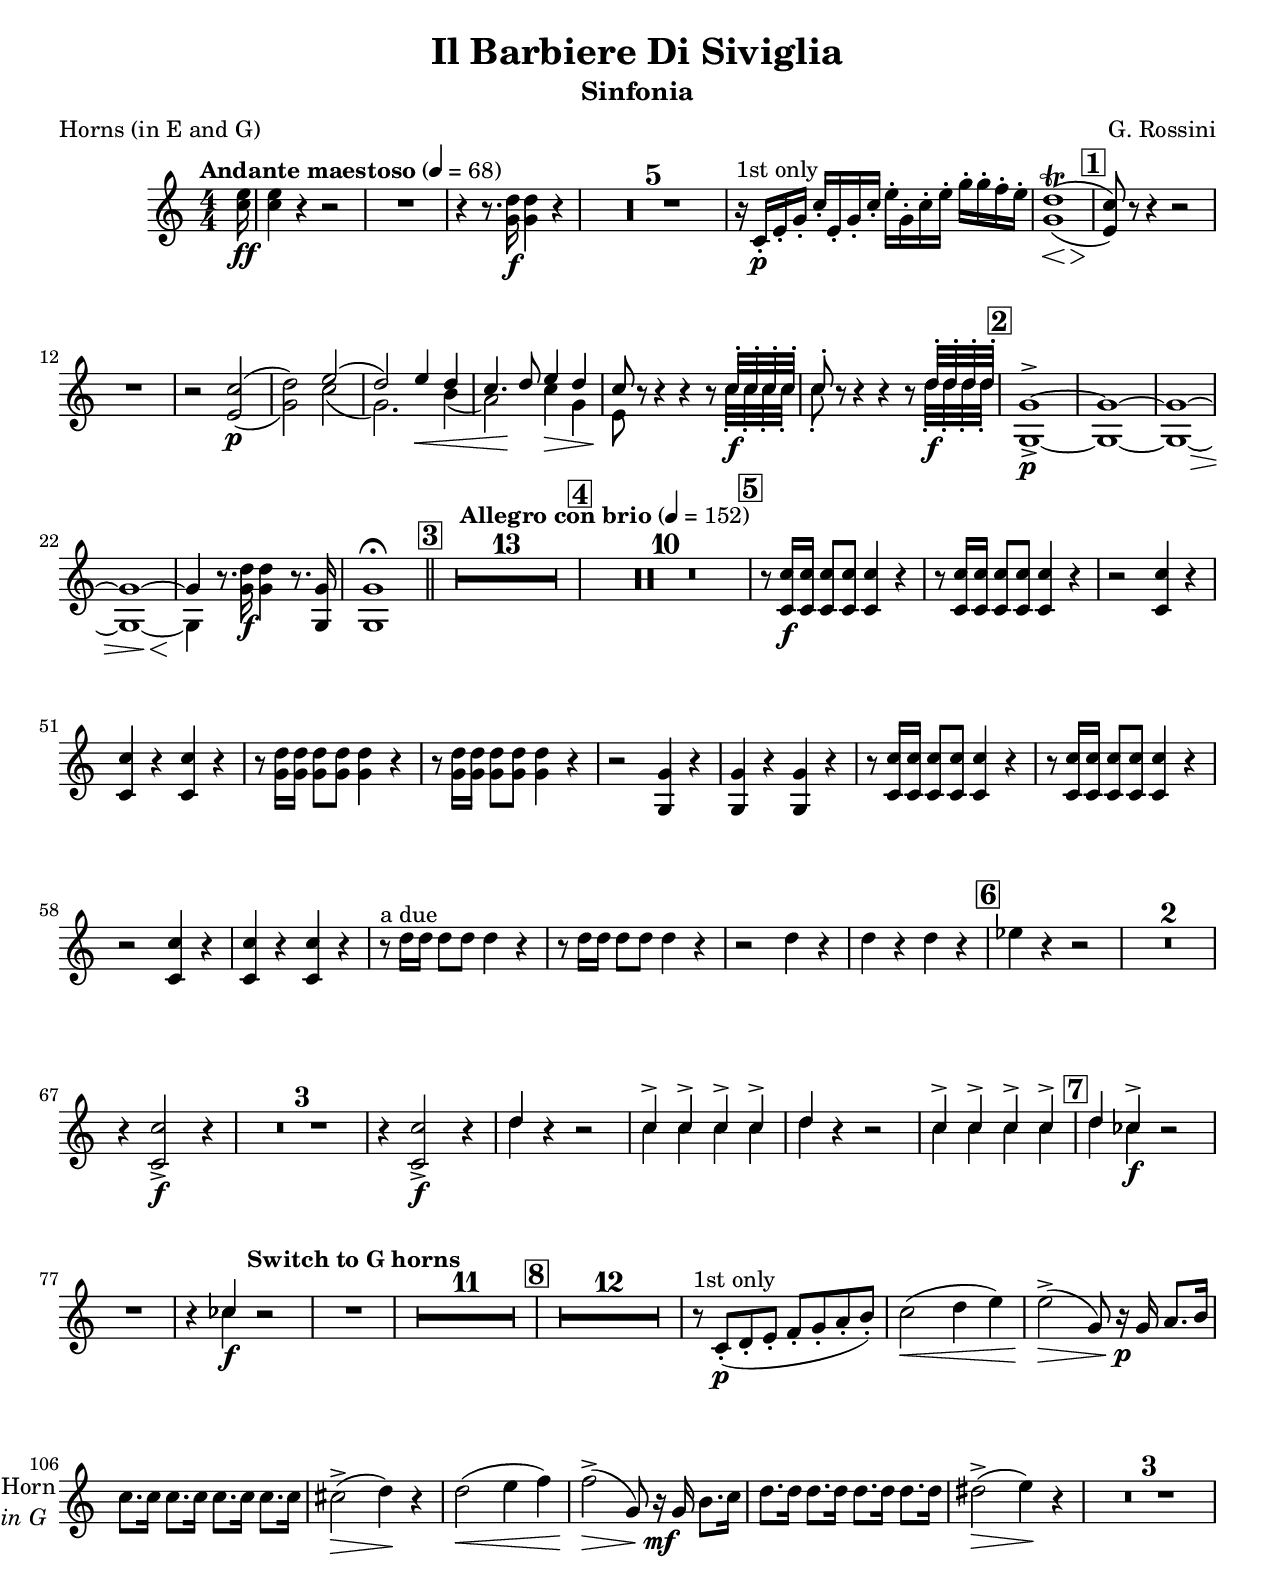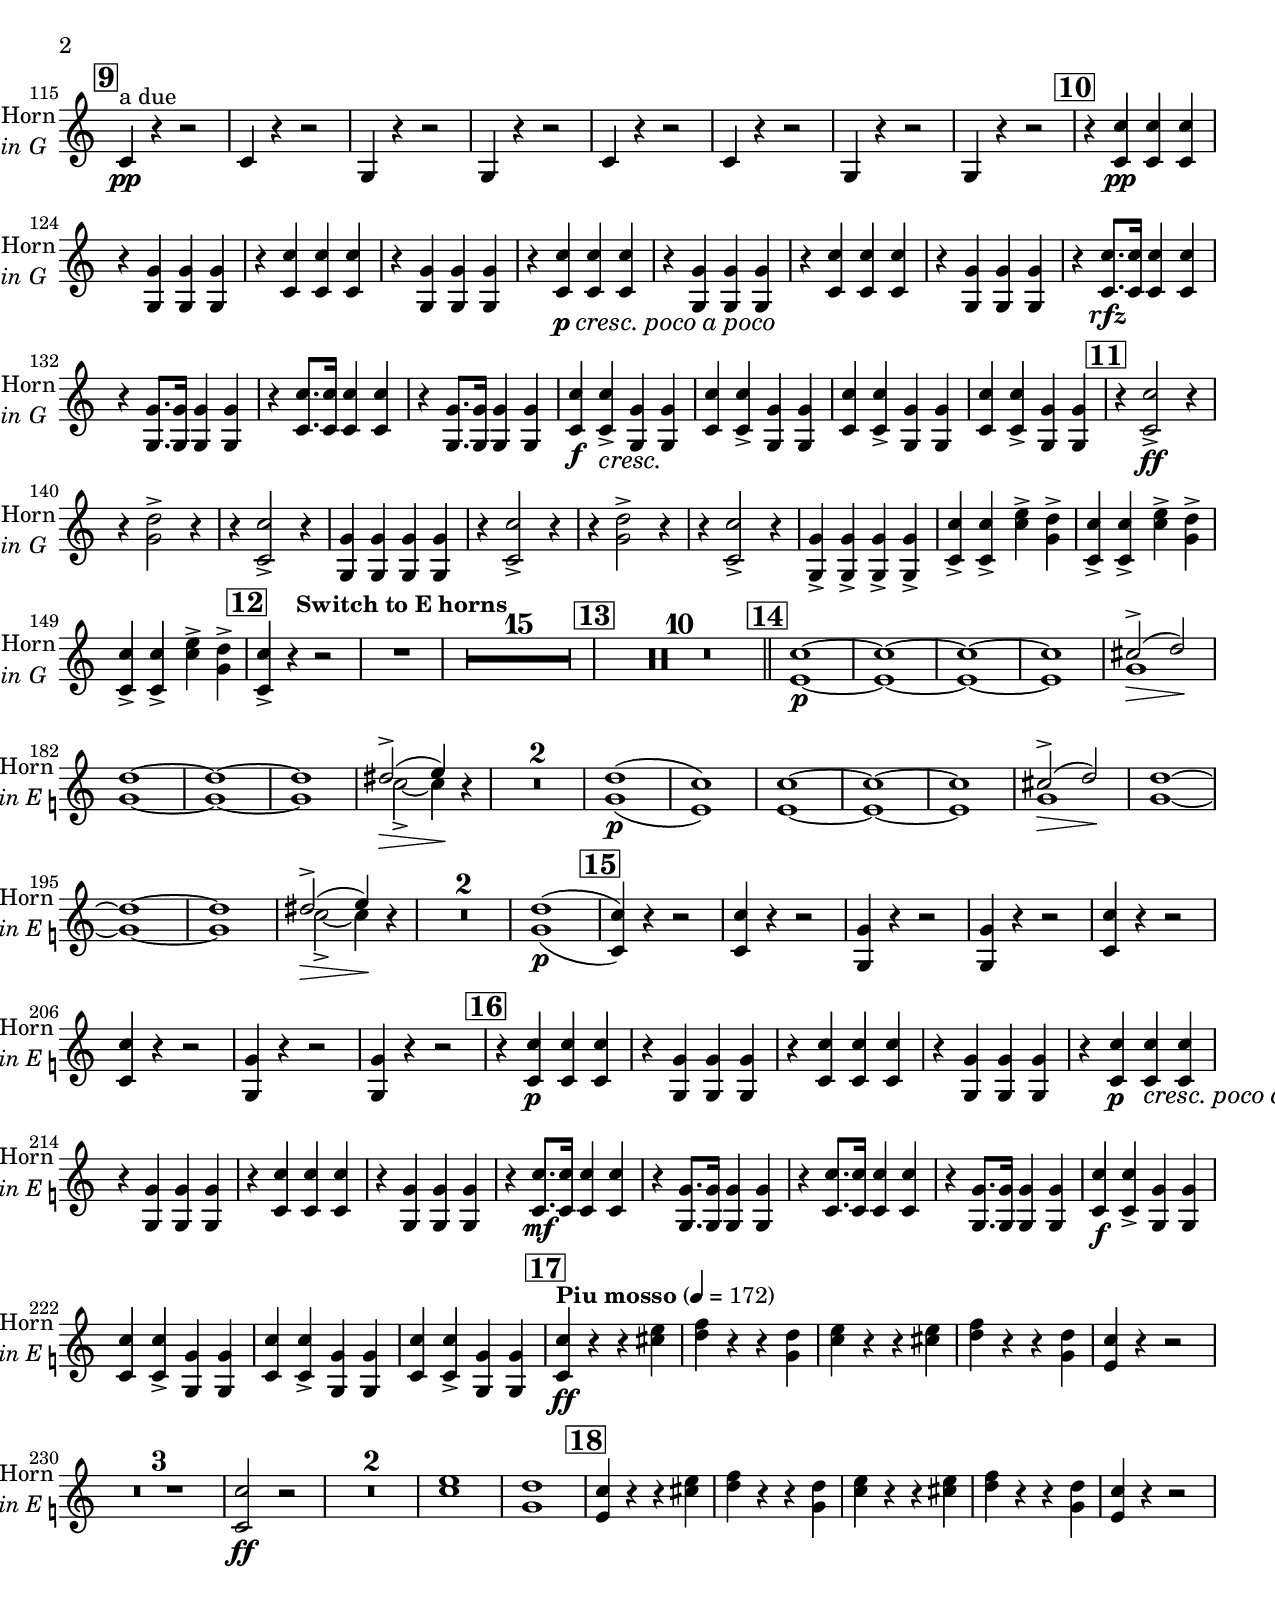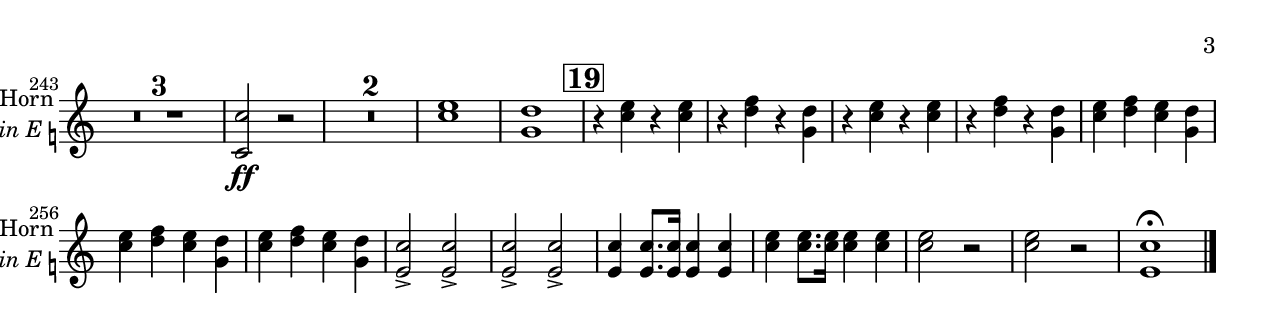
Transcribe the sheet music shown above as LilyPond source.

\version "2.18.2"

#(ly:set-option 'relative-includes #t)

% Rossini Barber of Seville Overture - Horns (in E and G) Part

\paper {
  #(set-paper-size "letter")
  top-margin = 0.5\in
  page-breaking = #ly:page-turn-breaking
}

\header {
  title = "Il Barbiere Di Siviglia"
  composer = "G. Rossini"
  subtitle = "Sinfonia"
  poet = "Horns (in E and G)"
  % Remove default LilyPond tagline
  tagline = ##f
}

rhythms = \version "2.18.2"

% Rossini Barber of Seville Overture - Rhythms

{
  
  \include "globals.ily"
  
  \tempo "Andante maestoso" 4 = 68 % measure 1
  \partial 16 s16
  
  s1*10
  
  \mark \default % measure 11 [1]
  
  s1*8
  
  \mark \default % measure 19 [2]
  
  s1*6
  
  \mark \default % measure 25 [3]
  \tempo "Allegro con brio" 4 = 152
  
  s1*13
  
  \mark \default % measure 38 [4]
  
  s1*10
  
  \mark \default % measure 48 [5]
  
  s1*16
  
  \mark \default % measure 64 [6]
  
  s1*12
  
  \mark \default % measure 76 [7]
  
  s1*15
  
  \mark \default % measure 91 [8]
  
  s1*24
  
  \mark \default % measure 115 [9]
  
  s1*8
  
  \mark \default % measure 123 [10]
  
  s1*16
  
  \mark \default % measure 139 [11]
  
  s1*11
  
  \mark \default % measure 150 [12]
  
  s1*17
  
  \mark \default % measure 167 [13]
  
  s1*10
  
  \mark \default % measure 177 [14]
  
  s1*24
  
  \mark \default % measure 201 [15]
  
  s1*8
  
  \mark \default % measure 209 [16]
  
  s1*16
  
  \mark \default % measure 225 [17]
  \tempo "Piu mosso" 4 = 172
  
  s1*13
  
  \mark \default % measure 238 [18]
  
  s1*13
  
  \mark \default % measure 251 [19]
}


partHorns = \version "2.18.2"

% Rossini Barber of Seville Overture - Horns I and II Part

\relative c'' {
  
  \include "globals.ily"
  
  % Start with E Horns
  \set Staff.instrumentName = \markup {
    \column { "Horns I and"
      \line { "II in E" \natural }
    }
  }
  \set Staff.shortInstrumentName = \markup {
    \column { "Horn"
      \line { \italic { "in E" }\natural }
    }
  }
  \transposition e
  
  \key c \major
  
  \partial 16 <c e>16\ff |
  <c e>4 r4 r2 |
  R1 |
  r4 r8. <g d'>16\f <g d'>4 r4 |
  R1*5
  r16^"1st only"
  c,16-.\p e16-. g16-. c16-. e,16-. g16-. c16-. e16-. g,16-. c16-. e16-. g16-. g16-. f16-. e16-. |
  \set doubleSlurs = ##t
  << <g, d'>1\trill( { s2\< s2\> } >> |
  
  % Rehearsal [1]
  <e c'>8\!) r8 r4 r2 |
  R1 |
  r2 <e c'>2\p( |
  <g d'>2) \set doubleSlurs = ##f <<
    {
      e'2( |
      d2) e4\< d4 |
      << c4. { s4 s8\! } >> d8 e4\> d4 |
      c8\!
    } \\ {
      c2( |
      g2.) b4( |
      a2) c4 g4 |
      e8
    }
  >> r8 r4 r4 r8 <<
    {
      c'32-.\f c32-. c32-. c32-. |
      c8-.
    } \\ {
      c32-. c32-. c32-. c32-. |
      c8-.
    }
  >> r8 r4 r4 r8 <<
    {
      d32-.\f d32-. d32-. d32-. |
    } \\ {
      d32-. d32-. d32-. d32-. |
    }
  >>
  
  % Rehearsal 2
  <<
    {
      g,1->\p~ |
      g1~ |
      << g1~ { s2 s2\> } >> |
      << g1~ { s2 s2\< } >> |
      g4\!
    } \\ {
      g,1->~ |
      g1~ |
      g1~ |
      g1~ |
      g4
    }
  >> r8. <g' d'>16\f <g d'>4 r8. <g, g'>16 |
  <g g'>1\fermata \bar "||"
  
  % Rehearsal [3]
  R1*13
  
  % Rehearsal [4]
  R1*10
  
  % Rehearsal [5]
  r8 <c c'>16\f <c c'>16 <c c'>8 <c c'>8 <c c'>4 r4 |
  r8 <c c'>16 <c c'>16 <c c'>8 <c c'>8 <c c'>4 r4 |
  r2 <c c'>4 r4 |
  <c c'>4 r4 <c c'>4 r4 |
  r8 <g' d'>16 <g d'>16 <g d'>8 <g d'>8 <g d'>4 r4 |
  r8 <g d'>16 <g d'>16 <g d'>8 <g d'>8 <g d'>4 r4 |
  r2 <g, g'>4 r4 |
  <g g'>4 r4 <g g'>4 r4 |
  r8 <c c'>16 <c c'>16 <c c'>8 <c c'>8 <c c'>4 r4 |
  r8 <c c'>16 <c c'>16 <c c'>8 <c c'>8 <c c'>4 r4 |
  r2 <c c'>4 r4 |
  <c c'>4 r4 <c c'>4 r4 |
  r8^"a due" d'16 d16 d8 d8 d4 r4 |
  r8 d16 d16 d8 d8 d4 r4 |
  r2 d4 r4 |
  d4 r4 d4 r4 |
  
  % Rehearsal [6]
  ees4 r4 r2 |
  R1*2
  r4 <c, c'>2->\f r4 |
  R1*3
  r4 <c c'>2->\f r4 |
  << { d'4 } \\ { d4 } >> r4 r2 |
  <<
    {
      c4-> c4-> c4-> c4-> |
      d4
    } \\ {
      c4 c4 c4 c4 |
      d4
    }
  >> r4 r2 |
  <<
    {
      c4-> c4-> c4-> c4-> |
    } \\ {
      c4 c4 c4 c4 |
    }
  >>
  
  % Rehearsal [7]
  <<
    {
      d4 ces->\f
    } \\ {
      d4 ces
    }
  >> r2 |
  R1 |
  r4 << { ces4-\f } \\ { ces4 } >> r2 |
  R1^\markup { \bold { "Switch to G horns" } } |
  % Switch from C horns to G horns
  \set Staff.instrumentName = \markup {
    \column { "Horns I and"
      \line { "II in G" }
    }
  }
  \set Staff.shortInstrumentName = \markup {
    \column { "Horn"
      \line { \italic "in G" }
    }
  }
  \transposition g
  R1*11
  
  % Rehearsal [8]
  R1*12
  r8^"1st only" c,8-.\p( d8-. e8-. f8-. g8-. a8-. b8-.) |
  c2\<( d4 e4) |
  e2->\>( g,8) r16\p g16 a8. b16 |
  c8. c16 c8. c16 c8. c16 c8. c16 |
  cis2->\>( d4)\! r4 |
  d2\<( e4 f4) |
  f2->\>( g,8) r16\mf g16 b8. c16 |
  d8. d16 d8. d16 d8. d16 d8. d16 |
  dis2->\>( e4)\! r4 |
  R1*3
  
  % Rehearsal [9]
  c,4\pp^"a due" r4 r2 |
  c4 r4 r2 |
  g4 r4 r2 |
  g4 r4 r2 |
  c4 r4 r2 |
  c4 r4 r2 |
  g4 r4 r2 |
  g4 r4 r2 |
  
  % Rehearsal [10]
  r4 <c c'>4\pp <c c'>4 <c c'>4 |
  r4 <g g'>4 <g g'>4 <g g'>4 |
  r4 <c c'>4 <c c'>4 <c c'>4 |
  r4 <g g'>4 <g g'>4 <g g'>4 |
  \set crescendoText = \markup { \italic { cresc. poco a poco } }
  \set crescendoSpanner = #'text
  r4 <c c'>4\p\< <c c'>4 <c c'>4 |
  r4 <g g'>4 <g g'>4 <g g'>4 |
  r4 <c c'>4 <c c'>4 <c c'>4 |
  r4 <g g'>4 <g g'>4 <g g'>4 |
  r4 <c c'>8.\rfz <c c'>16 <c c'>4 <c c'>4 |
  r4 <g g'>8. <g g'>16 <g g'>4 <g g'>4 |
  r4 <c c'>8. <c c'>16 <c c'>4 <c c'>4 |
  r4 <g g'>8. <g g'>16 <g g'>4 <g g'>4 |
  \unset crescendoText
  \unset crescendoSpanner
  <c c'>4\f <c c'>4->\cresc <g g'>4 <g g'>4 |
  <c c'>4 <c c'>4-> <g g'>4 <g g'>4 |
  <c c'>4 <c c'>4-> <g g'>4 <g g'>4 |
  <c c'>4 <c c'>4-> <g g'>4 <g g'>4 |
  
  % Rehearsal [11]
  r4 <c c'>2->\ff r4 |
  r4 <g' d'>2-> r4 |
  r4 <c, c'>2-> r4 |
  <g g'>4 <g g'>4 <g g'>4 <g g'>4 |
  r4 <c c'>2-> r4 |
  r4 <g' d'>2-> r4 |
  r4 <c, c'>2-> r4 |
  <g g'>4-> <g g'>4-> <g g'>4-> <g g'>4-> |
  <c c'>4-> <c c'>4-> <c' e>4-> <g d'>4-> |
  <c, c'>4-> <c c'>4-> <c' e>4-> <g d'>4-> |
  <c, c'>4-> <c c'>4-> <c' e>4-> <g d'>4-> |
  
  % Rehearsal [12]
  <c, c'>4-> r4 r2 |
  R1^\markup { \bold { "Switch to E horns" } } |
  % Back to E Horns
  \set Staff.instrumentName = \markup {
    \column { "Horns I and"
      \line { "II in E" \natural }
    }
  }
  \set Staff.shortInstrumentName = \markup {
    \column { "Horn"
      \line { \italic { "in E" }\natural }
    }
  }
  \transposition e
  R1*15 |
  
  % Rehearsal [13]
  R1*10 \bar "||"
  
  % Rehearsal [14]
  <<
    {
      c'1~\p |
      c1~ |
      c1~ |
      c1 |
      cis2->\>( d2)\! |
      d1~ |
      d1~ |
      d1 |
      dis2->\>( e4)\!
    } \\ {
      e,1~ |
      e1~ |
      e1~ |
      e1 |
      g1 |
      g1~ |
      g1~ |
      g1 |
      c2->~ c4
    }
  >> r4 |
  R1*2
  \set doubleSlurs = ##t
  <g d'>1\p( |
  <e c'>1) |
  <e c'>1~ |
  <e c'>1~ |
  <e c'>1 |
  \set doubleSlurs = ##f
  <<
    {
      cis'2->\>( d2)\! |
    } \\ {
      g,1 |
    }
  >>
  \set doubleSlurs = ##t
  <g d'>1~ |
  <g d'>1~ |
  <g d'>1 |
  \set doubleSlurs = ##f
  <<
    {
      dis'2->\>( e4)\!
    } \\ {
      c2->~ c4
    }
  >> r4 |
  R1*2
  \set doubleSlurs = ##t
  <g d'>1\p( |
  
  % Rehearsal [15]
  <c, c'>4) r4 r2 |
  <c c'>4 r4 r2 |
  <g g'>4 r4 r2 |
  <g g'>4 r4 r2 |
  <c c'>4 r4 r2 |
  <c c'>4 r4 r2 |
  <g g'>4 r4 r2 |
  <g g'>4 r4 r2 |
  
  % Rehearsal [16]
  r4 <c c'>4\p <c c'>4 <c c'>4 |
  r4 <g g'>4 <g g'>4 <g g'>4 |
  r4 <c c'>4 <c c'>4 <c c'>4 |
  r4 <g g'>4 <g g'>4 <g g'>4 |
  \set crescendoText = \markup { \italic { cresc. poco a poco } }
  \set crescendoSpanner = #'text
  r4 <c c'>4\p <c c'>4\< <c c'>4 |
  r4 <g g'>4 <g g'>4 <g g'>4 |
  r4 <c c'>4 <c c'>4 <c c'>4 |
  r4 <g g'>4 <g g'>4 <g g'>4 |
  r4 <c c'>8.\mf <c c'>16 <c c'>4 <c c'>4 |
  r4 <g g'>8. <g g'>16 <g g'>4 <g g'>4 |
  r4 <c c'>8. <c c'>16 <c c'>4 <c c'>4 |
  r4 <g g'>8. <g g'>16 <g g'>4 <g g'>4 |  
  <c c'>4\f <c c'>4-> <g g'>4 <g g'>4 |
  <c c'>4 <c c'>4-> <g g'>4 <g g'>4 |
  <c c'>4 <c c'>4-> <g g'>4 <g g'>4 |
  <c c'>4 <c c'>4-> <g g'>4 <g g'>4 |
  
  % Rehearsal [17]
  <c c '>4\ff r4 r4 <cis' e>4 |
  <d f>4 r4 r4 <g, d'>4 |
  <c e>4 r4 r4 <cis e>4 |
  <d f>4 r4 r4 <g, d'>4 |
  <e c'>4 r4 r2 |
  R1*3
  <c c'>2\ff r2 |
  R1*2
  <c' e>1 |
  <g d'>1 |
  
  % Rehearsal [18]
  <e c'>4 r4 r4 <cis' e>4 |
  <d f>4 r4 r4 <g, d'>4 |
  <c e>4 r4 r4 <cis e>4 |
  <d f>4 r4 r4 <g, d'>4 |
  <e c'>4 r4 r2 |
  R1*3
  <c c'>2\ff r2 |
  R1*2
  <c' e>1 |
  <g d'>1 |
  
  % Rehearsal [19]
  r4 <c e>4 r4 <c e>4 |
  r4 <d f>4 r4 <g, d'>4 |
  r4 <c e>4 r4 <c e>4 |
  r4 <d f>4 r4 <g, d'>4 |
  <c e>4 <d f>4 <c e>4 <g d'>4 |
  <c e>4 <d f>4 <c e>4 <g d'>4 |
  <c e>4 <d f>4 <c e>4 <g d'>4 |
  <e c'>2-> <e c'>2-> |
  <e c'>2-> <e c'>2-> |
  <e c'>4 <e c'>8. <e c'>16 <e c'>4 <e c'>4 |
  <c' e>4 <c e>8. <c e>16 <c e>4 <c e>4 |
  <c e>2 r2 |
  <c e>2 r2 |
  <e, c'>1\fermata \bar "|."
  
}


% Part scoring

\score {
  \new Staff \with {
    \consists "Page_turn_engraver"
    midiInstrument = "french horn"
  } << \partHorns \rhythms {
    \compressFullBarRests 
    \unset Staff.instrumentName 
    \unset Staff.shortInstrumentName
  \set Staff.minimumPageTurnLength = #(ly:make-moment 3/1)
  } >>
  \layout { }
  \midi {
    \tempo 4=68
  }
}
